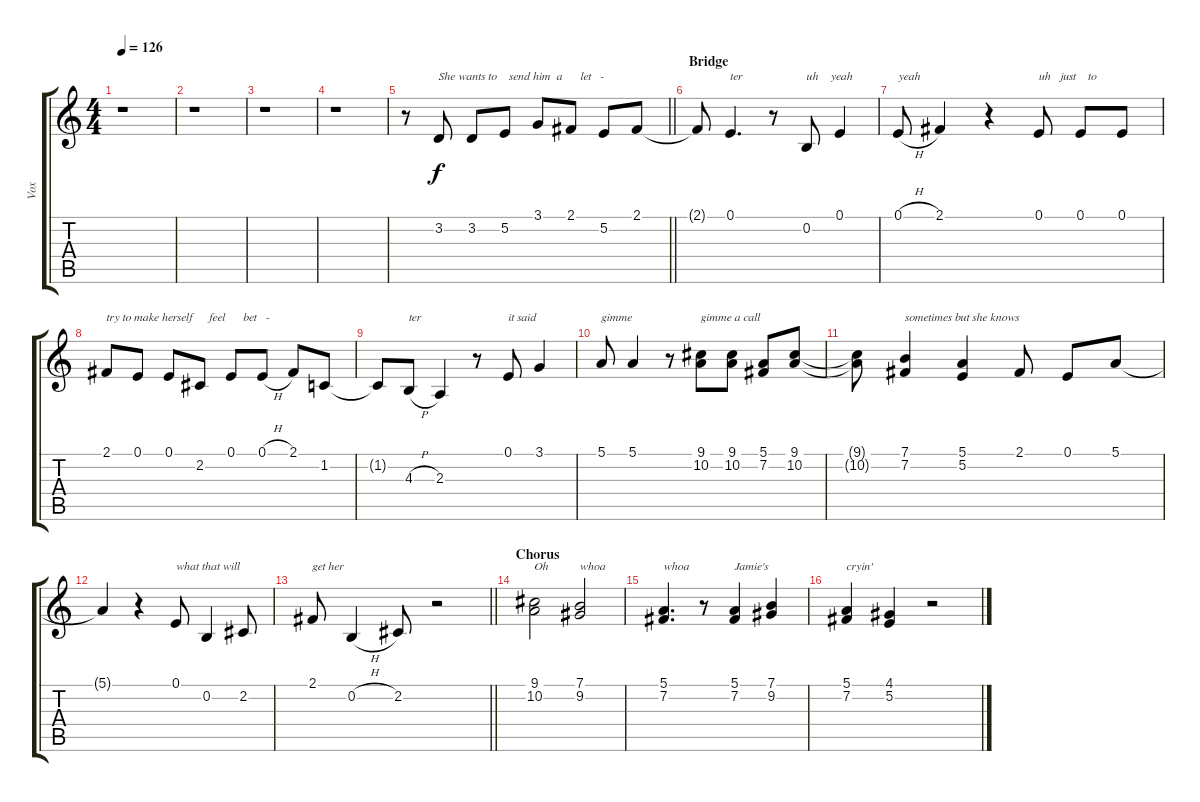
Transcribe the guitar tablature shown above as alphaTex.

\track ("Vox" "Vox") {instrument altosax}
\staff {score tabs}
\tuning (E4 B3 G3 D3 A2 E2) {hide}
\ts (4 4)
\tempo 126
\clef g2
\ks c
r.1{dy f} |
r.1 |
r.1 |
r.1 |
\barLineRight lightlight
r.8 3.2.8{txt "She wants to    send him  a      let   -"} 3.2.8 5.2.8 3.1.8 2.1.8 5.2.8 2.1.8 |
\section ("" "Bridge")
2.1{t}.8 0.1.4{d txt "ter"} r.8 0.2.8{txt "uh    yeah"} 0.1.4 |
0.1{h}.8{txt "yeah"} 2.1.4 r.4 0.1.8{txt "uh   just    to"} 0.1.8 0.1.8 |
2.1.8{txt "try to make herself     feel      bet   -"} 0.1.8 0.1.8 2.2.8 0.1.8 0.1{h}.8 2.1.8 1.2.8 |
1.2{t}.8 4.3{h}.8{txt "ter"} 2.3.4 r.8 0.1.8{txt "it said"} 3.1.4 |
5.1.8{txt "gimme"} 5.1.4 r.8 (9.1 10.2).8{txt "gimme a call"} (9.1 10.2).8 (5.1 7.2).8 (9.1 10.2).8 |
(9.1{t} 10.2{t}).8 (7.1 7.2).4{txt "sometimes but she knows"} (5.1 5.2).4 2.1.8 0.1.8 5.1.8 |
5.1{t}.4 r.4 0.1.8{txt "what that will"} 0.2.4 2.2.8 |
\barLineRight lightlight
2.1.8{txt "get her"} 0.2{h}.4 2.2.8 r.2 |
\section ("" "Chorus")
(9.1 10.2).2{txt "Oh"} (7.1 9.2).2{txt "whoa"} |
(5.1 7.2).4{d txt "whoa"} r.8 (5.1 7.2).4{txt "Jamie's"} (7.1 9.2).4 |
(5.1 7.2).4{txt "cryin'"} (4.1 5.2).4 r.2
